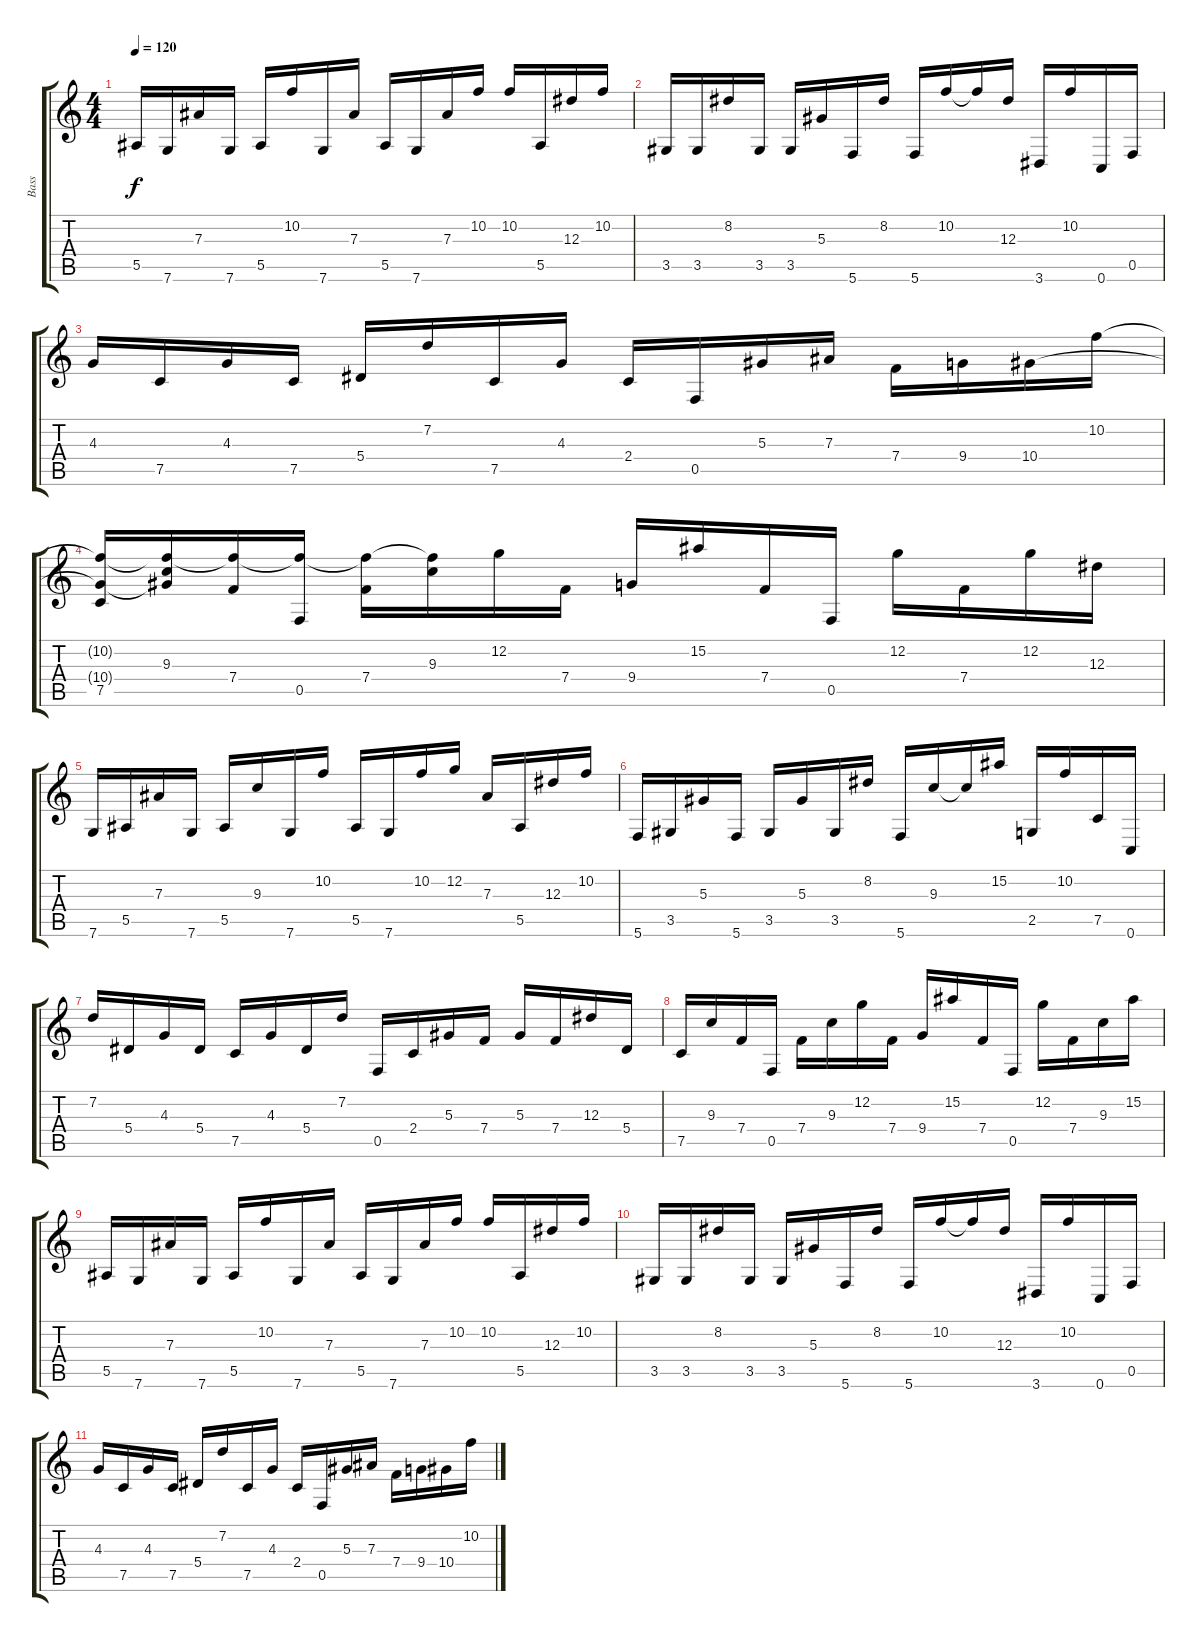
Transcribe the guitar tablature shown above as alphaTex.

\track ("Bass" "Bass") {instrument electricbassfinger}
\staff {score tabs}
\tuning (C4 G3 Eb3 Bb2 F2 C2) {hide}
\ts (4 4)
\tempo 120
\clef g2
\ks c
5.5.16{dy f} 7.6.16 7.3.16 7.6.16 5.5.16 10.2.16 7.6.16 7.3.16 5.5.16 7.6.16 7.3.16 10.2.16 10.2.16 5.5.16 12.3.16 10.2.16 |
3.5.16 3.5.16 8.2.16 3.5.16 3.5.16 5.3.16 5.6.16 8.2.16 5.6.16 10.2.16 10.2{t}.16 12.3.16 3.6.16 10.2.16 0.6.16 0.5.16 |
4.3.16 7.5.16 4.3.16 7.5.16 5.4.16 7.2.16 7.5.16 4.3.16 2.4.16 0.5.16 5.3.16 7.3.16 7.4.16 9.4.16 10.4.16 10.2.16 |
(10.2{t} 10.4{t} 7.5).16 (10.2{t} 9.3 10.4{t}).16 (10.2{t} 7.4).16 (10.2{t} 0.5).16 (10.2{t} 7.4).16 (10.2{t} 9.3).16 12.2.16 7.4.16 9.4.16 15.2.16 7.4.16 0.5.16 12.2.16 7.4.16 12.2.16 12.3.16 |
7.6.16 5.5.16 7.3.16 7.6.16 5.5.16 9.3.16 7.6.16 10.2.16 5.5.16 7.6.16 10.2.16 12.2.16 7.3.16 5.5.16 12.3.16 10.2.16 |
5.6.16 3.5.16 5.3.16 5.6.16 3.5.16 5.3.16 3.5.16 8.2.16 5.6.16 9.3.16 9.3{t}.16 15.2.16 2.5.16 10.2.16 7.5.16 0.6.16 |
7.2.16 5.4.16 4.3.16 5.4.16 7.5.16 4.3.16 5.4.16 7.2.16 0.5.16 2.4.16 5.3.16 7.4.16 5.3.16 7.4.16 12.3.16 5.4.16 |
7.5.16 9.3.16 7.4.16 0.5.16 7.4.16 9.3.16 12.2.16 7.4.16 9.4.16 15.2.16 7.4.16 0.5.16 12.2.16 7.4.16 9.3.16 15.2.16 |
5.5.16 7.6.16 7.3.16 7.6.16 5.5.16 10.2.16 7.6.16 7.3.16 5.5.16 7.6.16 7.3.16 10.2.16 10.2.16 5.5.16 12.3.16 10.2.16 |
3.5.16 3.5.16 8.2.16 3.5.16 3.5.16 5.3.16 5.6.16 8.2.16 5.6.16 10.2.16 10.2{t}.16 12.3.16 3.6.16 10.2.16 0.6.16 0.5.16 |
4.3.16 7.5.16 4.3.16 7.5.16 5.4.16 7.2.16 7.5.16 4.3.16 2.4.16 0.5.16 5.3.16 7.3.16 7.4.16 9.4.16 10.4.16 10.2.16
